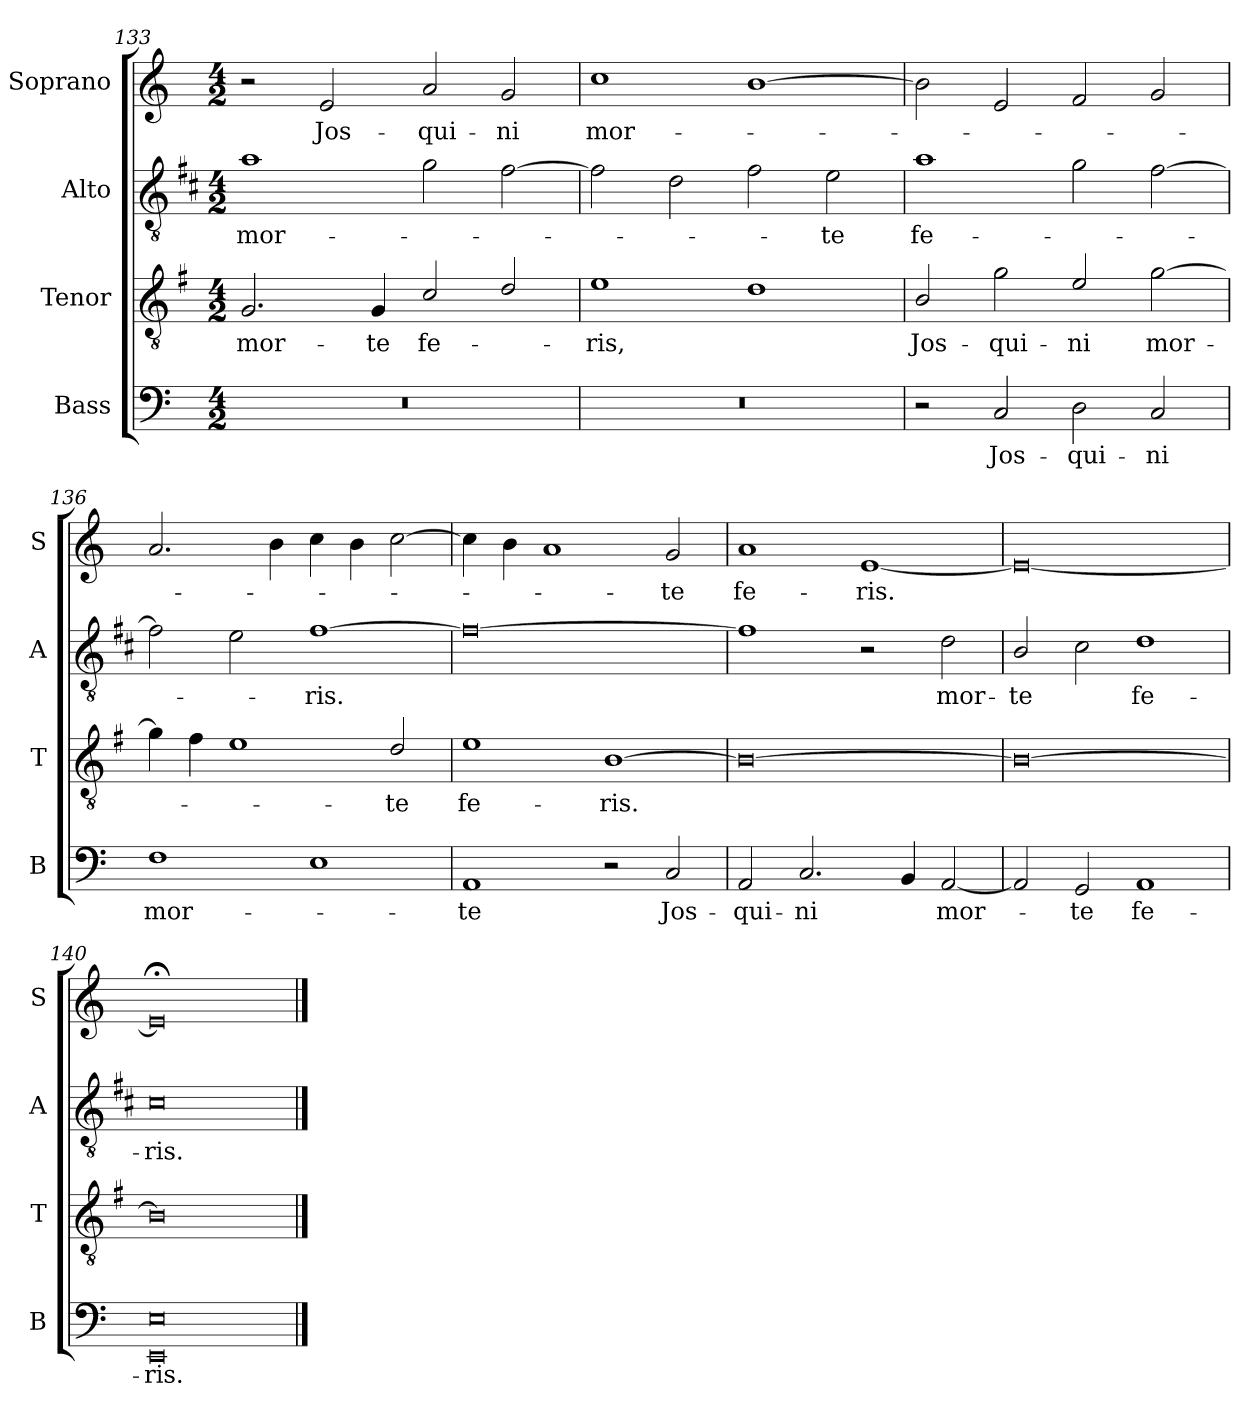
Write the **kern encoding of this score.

**kern	**text	**kern	**text	**kern	**text	**kern	**text
*part4	*part4	*part3	*part3	*part2	*part2	*part1	*part1
*staff4	*staff4	*staff3	*staff3	*staff2	*staff2	*staff1	*staff1
*I"Bass	*	*I"Tenor	*	*I"Alto	*	*I"Soprano	*
*I'B	*	*I'T	*	*I'A	*	*I'S	*
*clefF4	*	*clefGv2	*	*clefGv2	*	*clefG2	*
*	*	*ITrd4c7	*	*ITrd1c2	*	*	*
*k[]	*	*k[]	*	*k[]	*	*k[]	*
*C:	*	*C:	*	*C:	*	*C:	*
*M4/2	*	*M4/2	*	*M4/2	*	*M4/2	*
=133	=133	=133	=133	=133	=133	=133	=133
!	!	!	!LO:LY:b	!	!LO:LY:b	!	!
0r	.	2.C/	mor-	1g	mor-	2r	.
!	!	!	!	!	!	!	!LO:LY:b
.	.	.	.	.	.	2e/	Jos-
!	!	!	!LO:LY:b	!	!	!	!
.	.	4C/	-te	.	.	.	.
!	!	!	!LO:LY:b	!	!	!	!LO:LY:b
.	.	2F/	fe-	2f\	.	2a/	-qui-
!	!	!	!	!	!	!	!LO:LY:b
.	.	2G/	.	[2e\	.	2g/	-ni
=134	=134	=134	=134	=134	=134	=134	=134
!	!	!	!LO:LY:b	!	!	!	!LO:LY:b
0r	.	1A	-ris,	2e\]	.	1cc	mor-
.	.	.	.	2c\	.	.	.
.	.	1G	.	2e\	.	[1b	.
!	!	!	!	!	!LO:LY:b	!	!
.	.	.	.	2d\	-te	.	.
=135	=135	=135	=135	=135	=135	=135	=135
!	!	!	!LO:LY:b	!	!LO:LY:b	!	!
2r	.	2E/	Jos-	1g	fe-	2b\]	.
!	!LO:LY:b	!	!LO:LY:b	!	!	!	!
2C/	Jos-	2c\	-qui-	.	.	2e/	.
!	!LO:LY:b	!	!LO:LY:b	!	!	!	!
2D\	-qui-	2A/	-ni	2f\	.	2f/	.
!	!LO:LY:b	!	!LO:LY:b	!	!	!	!
2C/	-ni	[2c\	mor-	[2e\	.	2g/	.
!!LO:LB:g=z
=136	=136	=136	=136	=136	=136	=136	=136
!	!LO:LY:b	!	!	!	!	!	!
1F	mor-	4c\]	.	2e\]	.	2.a/	.
.	.	4B\	.	.	.	.	.
.	.	1A	.	2d\	.	.	.
.	.	.	.	.	.	4b\	.
!	!	!	!	!	!LO:LY:b	!	!
1E	.	.	.	[1e	ris.	4cc\	.
.	.	.	.	.	.	4b\	.
!	!	!	!LO:LY:b	!	!	!	!
.	.	2G/	-te	.	.	[2cc\	.
=137	=137	=137	=137	=137	=137	=137	=137
!	!LO:LY:b	!	!LO:LY:b	!	!	!	!
1AA	-te	1A	fe-	0e_	.	4cc\]	.
.	.	.	.	.	.	4b\	.
.	.	.	.	.	.	1a	.
!	!	!	!LO:LY:b	!	!	!	!
2r	.	[1E	-ris.	.	.	.	.
!	!LO:LY:b	!	!	!	!	!	!LO:LY:b
2C/	Jos-	.	.	.	.	2g/	-te
=138	=138	=138	=138	=138	=138	=138	=138
!	!LO:LY:b	!	!	!	!	!	!LO:LY:b
2AA/	-qui-	0E_	.	1e]	.	1a	fe-
!	!LO:LY:b	!	!	!	!	!	!
2.C/	-ni	.	.	.	.	.	.
!	!	!	!	!	!	!	!LO:LY:b
.	.	.	.	2r	.	[1e	-ris.
4BB/	.	.	.	.	.	.	.
!	!LO:LY:b	!	!	!	!LO:LY:b	!	!
[2AA/	mor-	.	.	2c\	mor-	.	.
=139	=139	=139	=139	=139	=139	=139	=139
!	!	!	!	!	!LO:LY:b	!	!
2AA/]	.	0E_	.	2A/	-te	0e_	.
!	!LO:LY:b	!	!	!	!	!	!
2GG/	-te	.	.	2B\	.	.	.
!	!LO:LY:b	!	!	!	!LO:LY:b	!	!
1AA	fe-	.	.	1c	fe-	.	.
=140	=140	=140	=140	=140	=140	=140	=140
!	!LO:LY:b	!	!	!	!LO:LY:b	!	!
0EE 0E	-ris.	0E]	.	0B	-ris.	0e;<]	.
==	==	==	==	==	==	==	==
*-	*-	*-	*-	*-	*-	*-	*-
